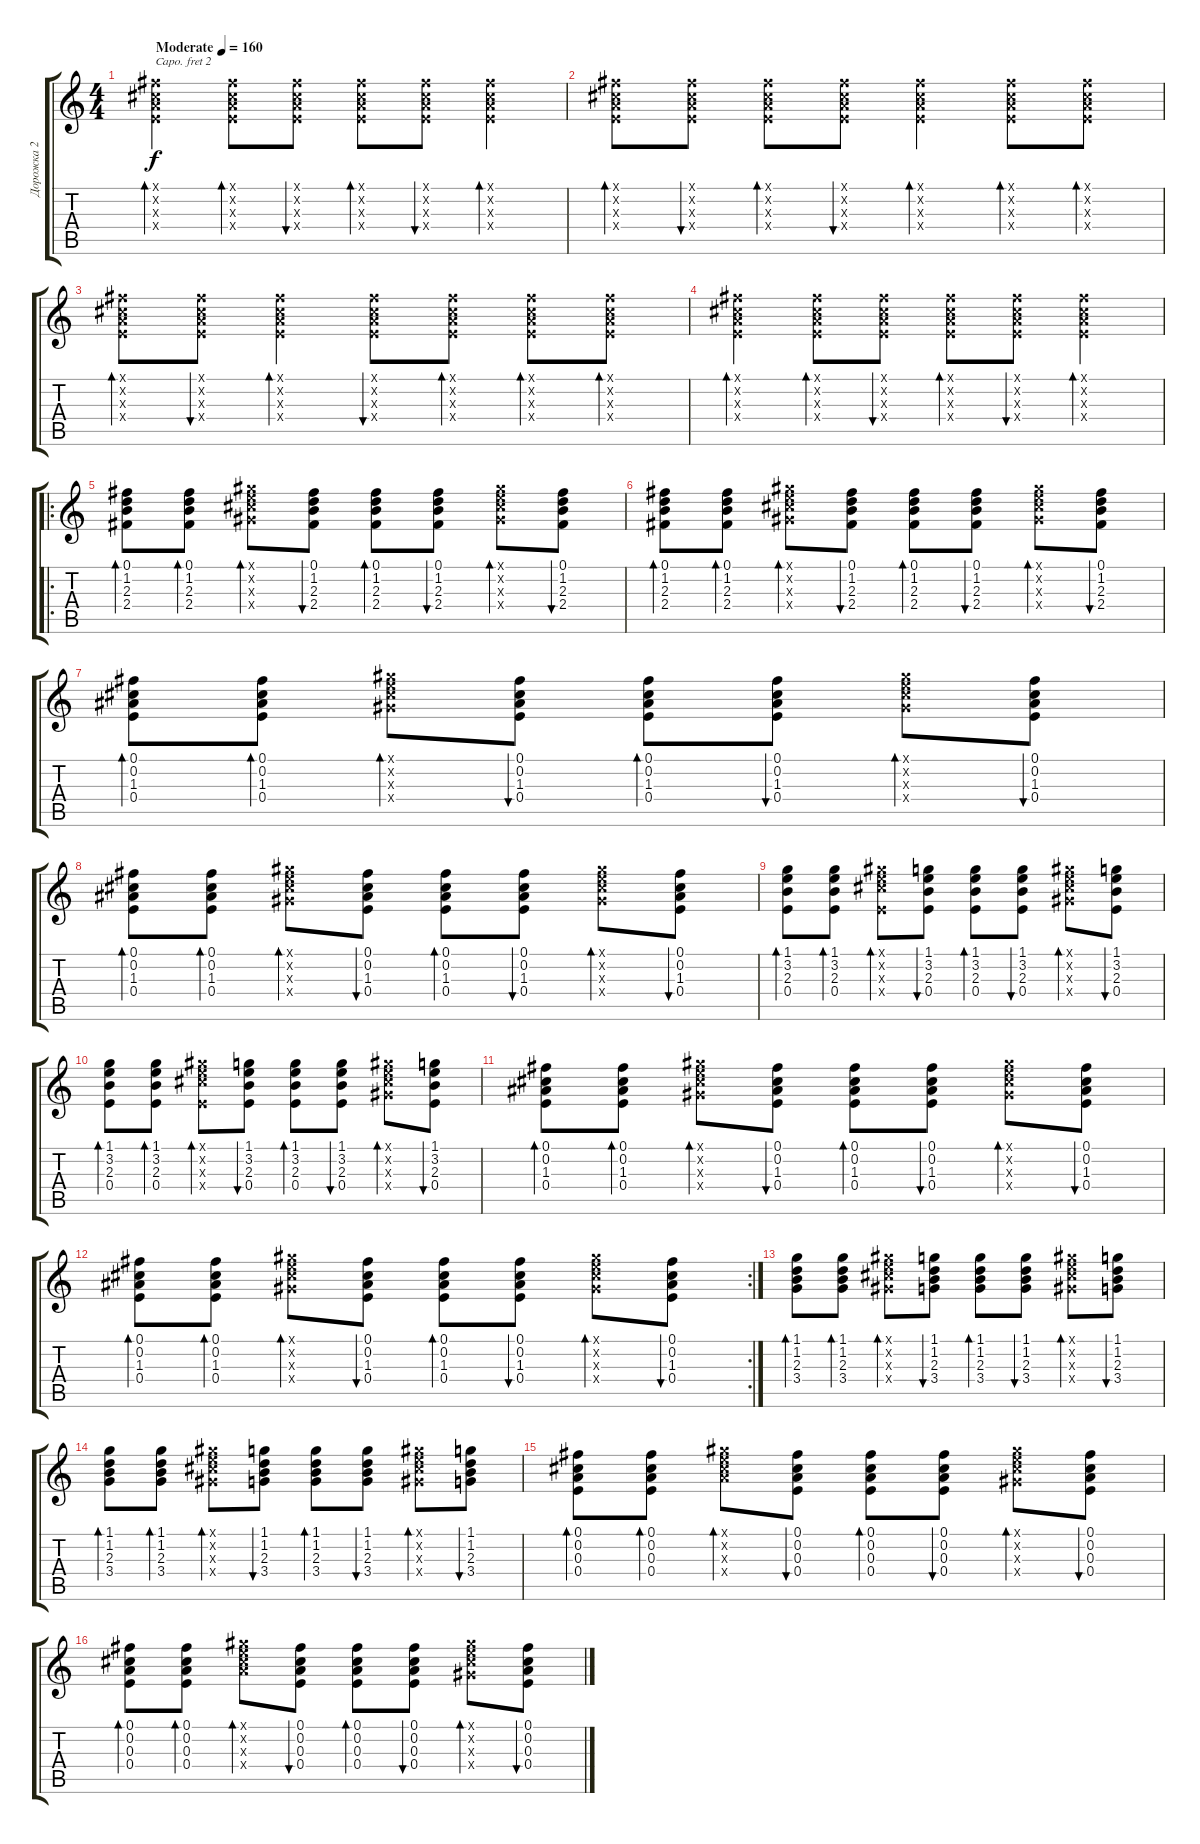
\track ("Дорожка 2" "Дорожка 2") {instrument acousticguitarnylon}
\staff {score tabs}
\capo 2
\tuning (E4 B3 G3 D3 A2 E2) {hide}
\ts (4 4)
\tempo (160 "Moderate")
\clef g2
\ks c
(0.1{x} 0.2{x} 0.3{x} 0.4{x}).4{bd 30 dy f instrument acousticguitarnylon} (0.1{x} 0.2{x} 0.3{x} 0.4{x}).8{bd 30} (0.1{x} 0.2{x} 0.3{x} 0.4{x}).8{bu 30} (0.1{x} 0.2{x} 0.3{x} 0.4{x}).8{bd 30} (0.1{x} 0.2{x} 0.3{x} 0.4{x}).8{bu 30} (0.1{x} 0.2{x} 0.3{x} 0.4{x}).4{bd 30} |
(0.1{x} 0.2{x} 0.3{x} 0.4{x}).8{bd 60} (0.1{x} 0.2{x} 0.3{x} 0.4{x}).8{bu 30} (0.1{x} 0.2{x} 0.3{x} 0.4{x}).8{bd 30} (0.1{x} 0.2{x} 0.3{x} 0.4{x}).8{bu 30} (0.1{x} 0.2{x} 0.3{x} 0.4{x}).4{bd 30} (0.1{x} 0.2{x} 0.3{x} 0.4{x}).8{bd 30} (0.1{x} 0.2{x} 0.3{x} 0.4{x}).8{bd 30} |
(0.1{x} 0.2{x} 0.3{x} 0.4{x}).8{bd 30} (0.1{x} 0.2{x} 0.3{x} 0.4{x}).8{bu 30} (0.1{x} 0.2{x} 0.3{x} 0.4{x}).4{bd 30} (0.1{x} 0.2{x} 0.3{x} 0.4{x}).8{bu 30} (0.1{x} 0.2{x} 0.3{x} 0.4{x}).8{bd 30} (0.1{x} 0.2{x} 0.3{x} 0.4{x}).8{bd 30} (0.1{x} 0.2{x} 0.3{x} 0.4{x}).8{bd 30} |
(0.1{x} 0.2{x} 0.3{x} 0.4{x}).4{bd 30} (0.1{x} 0.2{x} 0.3{x} 0.4{x}).8{bd 30} (0.1{x} 0.2{x} 0.3{x} 0.4{x}).8{bu 30} (0.1{x} 0.2{x} 0.3{x} 0.4{x}).8{bd 30} (0.1{x} 0.2{x} 0.3{x} 0.4{x}).8{bu 30} (0.1{x} 0.2{x} 0.3{x} 0.4{x}).4{bd 30} |
\ro
(0.1 1.2 2.3 2.4).8{bd 30} (0.1 1.2 2.3 2.4).8{bd 30} (2.1{x} 3.2{x} 4.3{x} 4.4{x}).8{bd 30} (0.1 1.2 2.3 2.4).8{bu 30} (0.1 1.2 2.3 2.4).8{bd 30} (0.1 1.2 2.3 2.4).8{bu 30} (2.1{x} 3.2{x} 4.3{x} 4.4{x}).8{bd 30} (0.1 1.2 2.3 2.4).8{bu 30} |
(0.1 1.2 2.3 2.4).8{bd 30} (0.1 1.2 2.3 2.4).8{bd 30} (2.1{x} 3.2{x} 4.3{x} 4.4{x}).8{bd 30} (0.1 1.2 2.3 2.4).8{bu 30} (0.1 1.2 2.3 2.4).8{bd 30} (0.1 1.2 2.3 2.4).8{bu 30} (2.1{x} 3.2{x} 4.3{x} 4.4{x}).8{bd 30} (0.1 1.2 2.3 2.4).8{bu 30} |
(0.1 0.2 1.3 0.4).8{bd 30} (0.1 0.2 1.3 0.4).8{bd 30} (2.1{x} 3.2{x} 4.3{x} 4.4{x}).8{bd 30} (0.1 0.2 1.3 0.4).8{bu 30} (0.1 0.2 1.3 0.4).8{bd 30} (0.1 0.2 1.3 0.4).8{bu 30} (2.1{x} 3.2{x} 4.3{x} 4.4{x}).8{bd 30} (0.1 0.2 1.3 0.4).8{bu 30} |
(0.1 0.2 1.3 0.4).8{bd 30} (0.1 0.2 1.3 0.4).8{bd 30} (2.1{x} 3.2{x} 4.3{x} 4.4{x}).8{bd 30} (0.1 0.2 1.3 0.4).8{bu 30} (0.1 0.2 1.3 0.4).8{bd 30} (0.1 0.2 1.3 0.4).8{bu 30} (2.1{x} 3.2{x} 4.3{x} 4.4{x}).8{bd 30} (0.1 0.2 1.3 0.4).8{bu 30} |
(1.1 3.2 2.3 0.4).8{bd 30} (1.1 3.2 2.3 0.4).8{bd 30} (2.1{x} 3.2{x} 4.3{x} 0.4{x}).8{bd 30} (1.1 3.2 2.3 0.4).8{bu 30} (1.1 3.2 2.3 0.4).8{bd 30} (1.1 3.2 2.3 0.4).8{bu 30} (2.1{x} 3.2{x} 4.3{x} 4.4{x}).8{bd 30} (1.1 3.2 2.3 0.4).8{bu 30} |
(1.1 3.2 2.3 0.4).8{bd 30} (1.1 3.2 2.3 0.4).8{bd 30} (2.1{x} 3.2{x} 4.3{x} 0.4{x}).8{bd 30} (1.1 3.2 2.3 0.4).8{bu 30} (1.1 3.2 2.3 0.4).8{bd 30} (1.1 3.2 2.3 0.4).8{bu 30} (2.1{x} 3.2{x} 4.3{x} 4.4{x}).8{bd 30} (1.1 3.2 2.3 0.4).8{bu 30} |
(0.1 0.2 1.3 0.4).8{bd 30} (0.1 0.2 1.3 0.4).8{bd 30} (2.1{x} 3.2{x} 4.3{x} 4.4{x}).8{bd 30} (0.1 0.2 1.3 0.4).8{bu 30} (0.1 0.2 1.3 0.4).8{bd 30} (0.1 0.2 1.3 0.4).8{bu 30} (2.1{x} 3.2{x} 4.3{x} 4.4{x}).8{bd 30} (0.1 0.2 1.3 0.4).8{bu 30} |
\rc 2
(0.1 0.2 1.3 0.4).8{bd 30} (0.1 0.2 1.3 0.4).8{bd 30} (2.1{x} 3.2{x} 4.3{x} 4.4{x}).8{bd 30} (0.1 0.2 1.3 0.4).8{bu 30} (0.1 0.2 1.3 0.4).8{bd 30} (0.1 0.2 1.3 0.4).8{bu 30} (2.1{x} 3.2{x} 4.3{x} 4.4{x}).8{bd 30} (0.1 0.2 1.3 0.4).8{bu 30} |
(1.1 1.2 2.3 3.4).8{bd 30} (1.1 1.2 2.3 3.4).8{bd 30} (2.1{x} 3.2{x} 4.3{x} 4.4{x}).8{bd 30} (1.1 1.2 2.3 3.4).8{bu 30} (1.1 1.2 2.3 3.4).8{bd 30} (1.1 1.2 2.3 3.4).8{bu 30} (2.1{x} 3.2{x} 4.3{x} 4.4{x}).8{bd 30} (1.1 1.2 2.3 3.4).8{bu 30} |
(1.1 1.2 2.3 3.4).8{bd 30} (1.1 1.2 2.3 3.4).8{bd 30} (2.1{x} 3.2{x} 4.3{x} 4.4{x}).8{bd 30} (1.1 1.2 2.3 3.4).8{bu 30} (1.1 1.2 2.3 3.4).8{bd 30} (1.1 1.2 2.3 3.4).8{bu 30} (2.1{x} 3.2{x} 4.3{x} 4.4{x}).8{bd 30} (1.1 1.2 2.3 3.4).8{bu 30} |
(0.1 0.2 0.3 0.4).8{bd 30} (0.1 0.2 0.3 0.4).8{bd 30} (2.1{x} 3.2{x} 4.3{x} 5.4{x}).8{bd 30} (0.1 0.2 0.3 0.4).8{bu 30} (0.1 0.2 0.3 0.4).8{bd 30} (0.1 0.2 0.3 0.4).8{bu 30} (2.1{x} 3.2{x} 4.3{x} 4.4{x}).8{bd 30} (0.1 0.2 0.3 0.4).8{bu 30} |
(0.1 0.2 0.3 0.4).8{bd 30} (0.1 0.2 0.3 0.4).8{bd 30} (2.1{x} 3.2{x} 4.3{x} 5.4{x}).8{bd 30} (0.1 0.2 0.3 0.4).8{bu 30} (0.1 0.2 0.3 0.4).8{bd 30} (0.1 0.2 0.3 0.4).8{bu 30} (2.1{x} 3.2{x} 4.3{x} 4.4{x}).8{bd 30} (0.1 0.2 0.3 0.4).8{bu 30}
